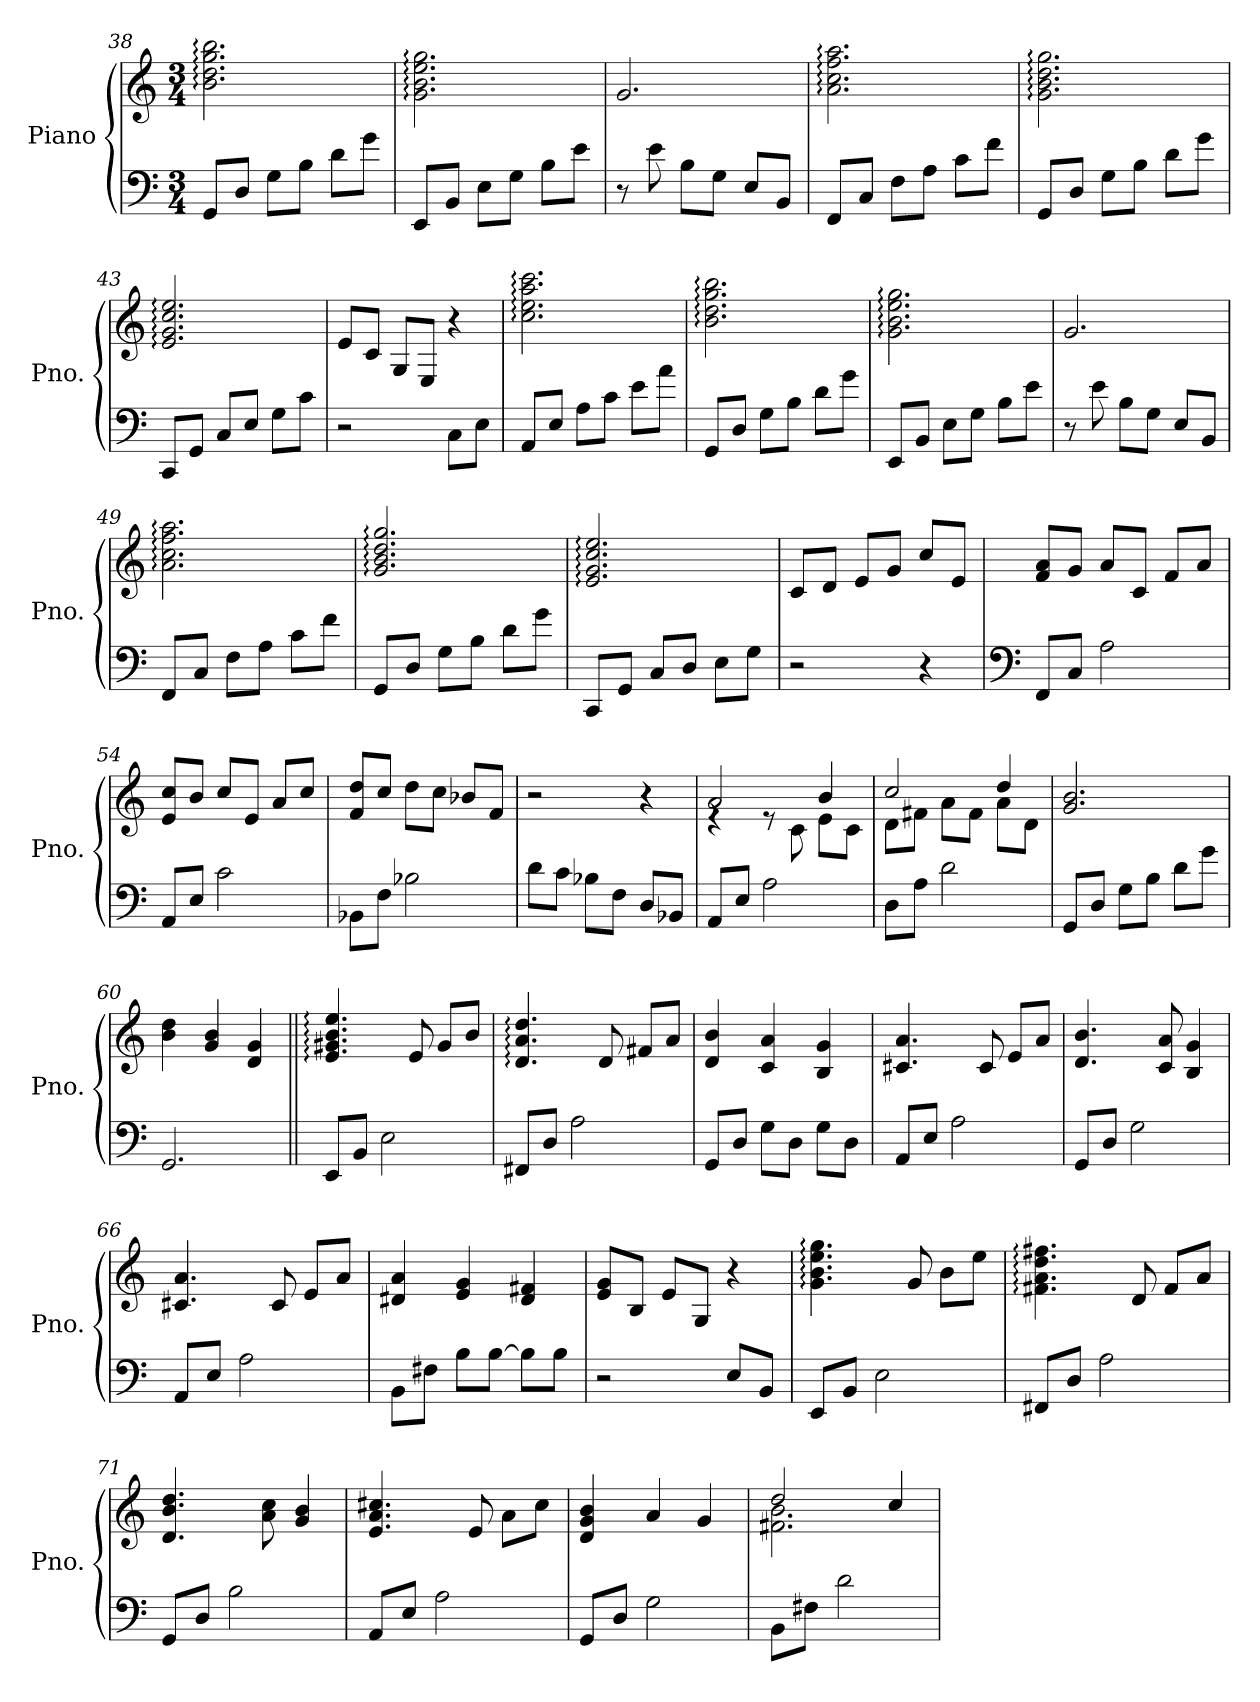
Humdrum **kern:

**kern	**kern
*part1	*part1
*staff2	*staff1
*I"Piano	*
*I'Pno.	*
*clefF4	*clefG2
*k[]	*k[]
*M3/4	*M3/4
=38	=38
8GG/L	2.b\: 2.dd\: 2.gg\: 2.bb\:
8D/J	.
8G\L	.
8B\J	.
8d\L	.
8g\J	.
=39	=39
8EE/L	2.g\: 2.b\: 2.ee\: 2.gg\:
8BB/J	.
8E\L	.
8G\J	.
8B\L	.
8e\J	.
=40	=40
8r	2.g/
8e\	.
8B\L	.
8G\J	.
8E/L	.
8BB/J	.
!!LO:LB:g=z
=41	=41
8FF/L	2.a\: 2.cc\: 2.ff\: 2.aa\:
8C/J	.
8F\L	.
8A\J	.
8c\L	.
8f\J	.
=42	=42
8GG/L	2.g\: 2.b\: 2.dd\: 2.gg\:
8D/J	.
8G\L	.
8B\J	.
8d\L	.
8g\J	.
=43	=43
8CC/L	2.e/: 2.g/: 2.cc/: 2.ee/:
8GG/J	.
8C/L	.
8E/J	.
8G\L	.
8c\J	.
=44	=44
2r	8e/L
.	8c/J
.	8G/L
.	8E/J
8C\L	4r
8E\J	.
=45	=45
8AA/L	2.cc\: 2.ee\: 2.aa\: 2.ccc\:
8E/J	.
8A\L	.
8c\J	.
8e\L	.
8a\J	.
=46	=46
8GG/L	2.b\: 2.dd\: 2.gg\: 2.bb\:
8D/J	.
8G\L	.
8B\J	.
8d\L	.
8g\J	.
=47	=47
8EE/L	2.g\: 2.b\: 2.ee\: 2.gg\:
8BB/J	.
8E\L	.
8G\J	.
8B\L	.
8e\J	.
!!LO:LB:g=z
=48	=48
8r	2.g/
8e\	.
8B\L	.
8G\J	.
8E/L	.
8BB/J	.
=49	=49
8FF/L	2.a\: 2.cc\: 2.ff\: 2.aa\:
8C/J	.
8F\L	.
8A\J	.
8c\L	.
8f\J	.
=50	=50
8GG/L	2.g/: 2.b/: 2.dd/: 2.gg/:
8D/J	.
8G\L	.
8B\J	.
8d\L	.
8g\J	.
=51	=51
8CC/L	2.e/: 2.g/: 2.cc/: 2.ee/:
8GG/J	.
8C/L	.
8D/J	.
8E\L	.
8G\J	.
=52	=52
*k[]	*k[]
2r	8c/L
.	8d/J
.	8e/L
.	8g/J
4r	8cc/L
.	8e/J
=53	=53
*clefF4	*
8FF/L	8f/ 8a/L
8C/J	8g/J
2A\	8a/L
.	8c/J
.	8f/L
.	8a/J
=54	=54
8AA/L	8e/ 8cc/L
8E/J	8b/J
2c\	8cc/L
.	8e/J
.	8a/L
.	8cc/J
=55	=55
8BB-X\L	8f/ 8dd/L
8F\J	8cc/J
2B-X\	8dd\L
.	8cc\J
.	8b-X/L
.	8f/J
!!LO:LB:g=z
=56	=56
8d\L	2r
8c\J	.
8B-X\L	.
8F\J	.
8D/L	4r
8BB-X/J	.
=57	=57
*	*^
8AA/L	2a/	4re
8E/J	.	.
2A\	.	8re
.	.	8c\
.	4b/	8e\L
.	.	8c\J
=58	=58	=58
8D\L	2cc/	8d\L
8A\J	.	8f#X\J
2d\	.	8a\L
.	.	8f#\J
.	4dd/	8a\L
.	.	8d\J
*	*v	*v
=59	=59
8GG/L	2.g/ 2.b/
8D/J	.
8G\L	.
8B\J	.
8d\L	.
8g\J	.
=60	=60
2.GG/	4b\ 4dd\
.	4g/ 4b/
.	4d/ 4g/
=61||	=61||
8EE/L	4.e/: 4.g#X/: 4.b/: 4.ee/:
8BB/J	.
2E\	.
.	8e/
.	8g#/L
.	8b/J
=62	=62
8FF#X/L	4.d/: 4.a/: 4.dd/:
8D/J	.
2A\	.
.	8d/
.	8f#X/L
.	8a/J
=63	=63
8GG/L	4d/ 4b/
8D/J	.
8G\L	4c/ 4a/
8D\J	.
8G\L	4B/ 4g/
8D\J	.
!!LO:LB:g=z
=64	=64
8AA/L	4.c#X/ 4.a/
8E/J	.
2A\	.
.	8c#/
.	8e/L
.	8a/J
=65	=65
8GG/L	4.d/ 4.b/
8D/J	.
2G\	.
.	8c/ 8a/
.	4B/ 4g/
=66	=66
8AA/L	4.c#X/ 4.a/
8E/J	.
2A\	.
.	8c#/
.	8e/L
.	8a/J
=67	=67
8BB\L	4d#X/ 4a/
8F#X\J	.
8B\L	4e/ 4g/
[8B\J	.
8B\L]	4d#/ 4f#X/
8B\J	.
=68	=68
2r	8e/ 8g/L
.	8B/J
.	8e/L
.	8G/J
8E/L	4r
8BB/J	.
=69	=69
8EE/L	4.g\: 4.b\: 4.ee\: 4.gg\:
8BB/J	.
2E\	.
.	8g/
.	8b\L
.	8ee\J
=70	=70
8FF#X/L	4.f#X\: 4.a\: 4.dd\: 4.ff#X\:
8D/J	.
2A\	.
.	8d/
.	8f#/L
.	8a/J
!!LO:LB:g=z
=71	=71
8GG/L	4.d/ 4.b/ 4.dd/
8D/J	.
2B\	.
.	8a\ 8cc\
.	4g/ 4b/
=72	=72
8AA/L	4.e/ 4.a/ 4.cc#X/
8E/J	.
2A\	.
.	8e/
.	8a\L
.	8cc#\J
=73	=73
8GG/L	4d/ 4g/ 4b/
8D/J	.
2G\	4a/
.	4g/
=74	=74
*	*^
8BB\L	2dd/	2.f#X\ 2.b\
8F#X\J	.	.
2d\	.	.
.	4cc/	.
*	*v	*v
=	=
*-	*-
